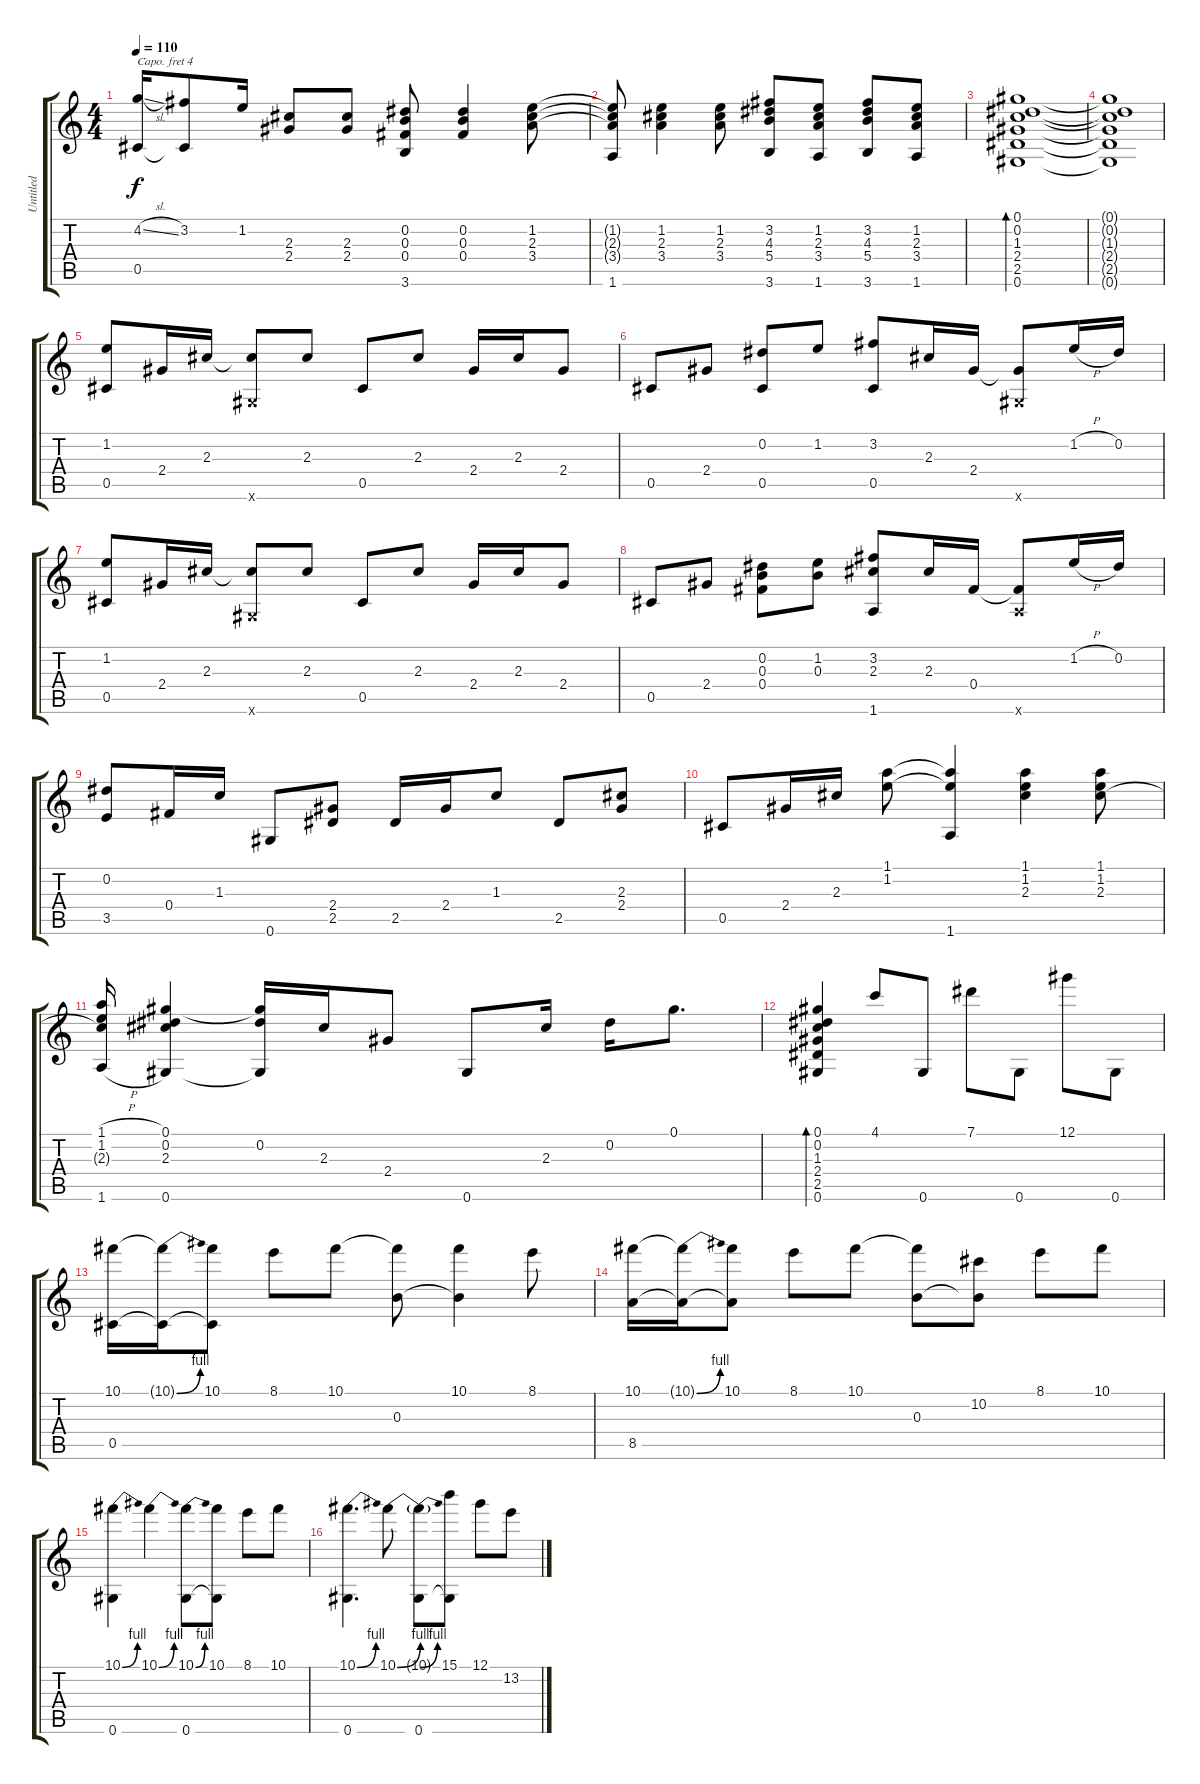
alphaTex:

\track ("Untitled" "Untitled") {instrument electricguitarjazz}
\staff {score tabs}
\capo 4
\tuning (E4 B3 G3 D3 A2 E2) {hide}
\ts (4 4)
\tempo 110
\clef g2
\ks c
(4.2{sl} 0.5).16{dy f} (3.2 0.5{t}).8 1.2.16 (2.3 2.4).8 (2.3 2.4).8 (0.2 0.3 0.4 3.6).8 (0.2 0.3 0.4).4 (1.2 2.3 3.4).8 |
(1.2{t} 2.3{t} 3.4{t} 1.6).8 (1.2 2.3 3.4).4 (1.2 2.3 3.4).8 (3.2 4.3 5.4 3.6).8 (1.2 2.3 3.4 1.6).8 (3.2 4.3 5.4 3.6).8 (1.2 2.3 3.4 1.6).8 |
(0.1 0.2 1.3 2.4 2.5 0.6).1{bd 30} |
(0.1{t} 0.2{t} 1.3{t} 2.4{t} 2.5{t} 0.6{t}).1 |
(1.2 0.5).8 2.4.16 2.3.16 (2.3{t} 0.6{x}).8 2.3.8 0.5.8 2.3.8 2.4.16 2.3.16 2.4.8 |
0.5.8 2.4.8 (0.2 0.5).8 1.2.8 (3.2 0.5).8 2.3.16 2.4.16 (2.4{t} 0.6{x}).8 1.2{h}.16 0.2.16 |
(1.2 0.5).8 2.4.16 2.3.16 (2.3{t} 0.6{x}).8 2.3.8 0.5.8 2.3.8 2.4.16 2.3.16 2.4.8 |
0.5.8 2.4.8 (0.2 0.3 0.4).8 (1.2 0.3).8 (3.2 2.3 1.6).8 2.3.16 0.4.16 (0.4{t} 1.6{x}).8 1.2{h}.16 0.2.16 |
(0.2 3.5).8 0.4.16 1.3.16 0.6.8 (2.4 2.5).8 2.5.16 2.4.16 1.3.8 2.5.8 (2.3 2.4).8 |
0.5.8 2.4.16 2.3.16 (1.1 1.2).8 (1.1{t} 1.2{t} 1.6).4 (1.1 1.2 2.3).4 (1.1 1.2 2.3).8 |
(1.1{h} 1.2{h} 2.3{t} 1.6{h}).16 (0.1 0.2 2.3 0.6).4 (0.1{t} 0.2 0.6{t}).16 2.3.16 2.4.8 0.6.8 2.3.16 0.2.16 0.1.8{d} |
(0.1 0.2 1.3 2.4 2.5 0.6).4{bd 30} 4.1.8 0.6.8 7.1.8 0.6.8 12.1.8 0.6.8 |
(10.1 0.5).16 (10.1{be (bend 0 0 60 4) t} 0.5{t}).16 (10.1 0.5{t}).8 8.1.8 10.1.8 (10.1{t} 0.3).8 (10.1 0.3{t}).4 8.1.8 |
(10.1 8.5).16 (10.1{be (bend 0 0 60 4) t} 8.5{t}).16 (10.1 8.5{t}).8 8.1.8 10.1.8 (10.1{t} 0.3).8 (10.2 0.3{t}).8 8.1.8 10.1.8 |
(10.1{be (bend 0 0 60 4)} 0.6).4 10.1{be (bend 0 0 60 4)}.4 (10.1{be (bend 0 0 60 4)} 0.6).8 (10.1 0.6{t}).8 8.1.8 10.1.8 |
(10.1{be (bend 0 0 60 4)} 0.6).4{d} 10.1{be (bend 0 0 60 4)}.8 (10.1{be (bend 0 0 60 4) t} 0.6).8 (15.1 0.6{t}).8 12.1.8 13.2.8
